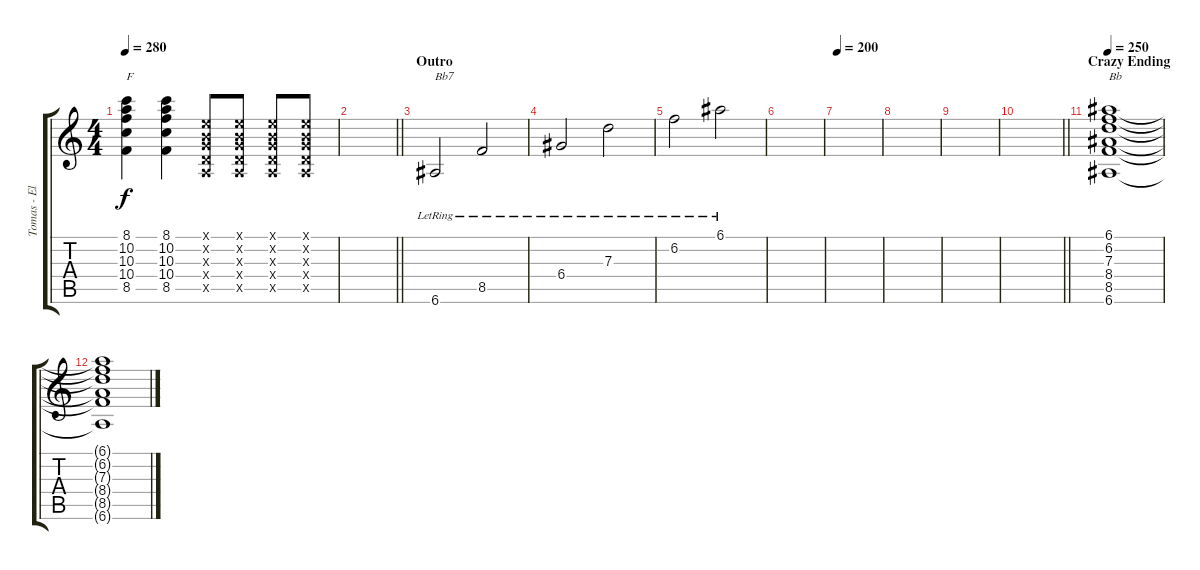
\track ("Tomas - Elec. Guitar" "Tomas - El") {instrument electricguitarclean}
\staff {score tabs}
\tuning (E4 B3 G3 D3 A2 E2) {hide}
\ts (4 4)
\tempo 280
\clef g2
\ks c
(8.1 10.2 10.3 10.4 8.5).4{txt "F" dy f} (8.1 10.2 10.3 10.4 8.5).4 (0.1{x} 0.2{x} 0.3{x} 0.4{x} 0.5{x}).8 (0.1{x} 0.2{x} 0.3{x} 0.4{x} 0.5{x}).8 (0.1{x} 0.2{x} 0.3{x} 0.4{x} 0.5{x}).8 (0.1{x} 0.2{x} 0.3{x} 0.4{x} 0.5{x}).8 |
\barLineRight lightlight
|
\section ("" "Outro")
6.6{lr}.2{txt "Bb7"} 8.5{lr}.2 |
6.4{lr}.2 7.3{lr}.2 |
6.2{lr}.2 6.1{lr}.2 |
|
\tempo 200
|
|
|
\barLineRight lightlight
|
\section ("" "Crazy Ending")
\tempo 250
(6.1 6.2 7.3 8.4 8.5 6.6).1{txt "Bb"} |
(6.1{t} 6.2{t} 7.3{t} 8.4{t} 8.5{t} 6.6{t}).1
